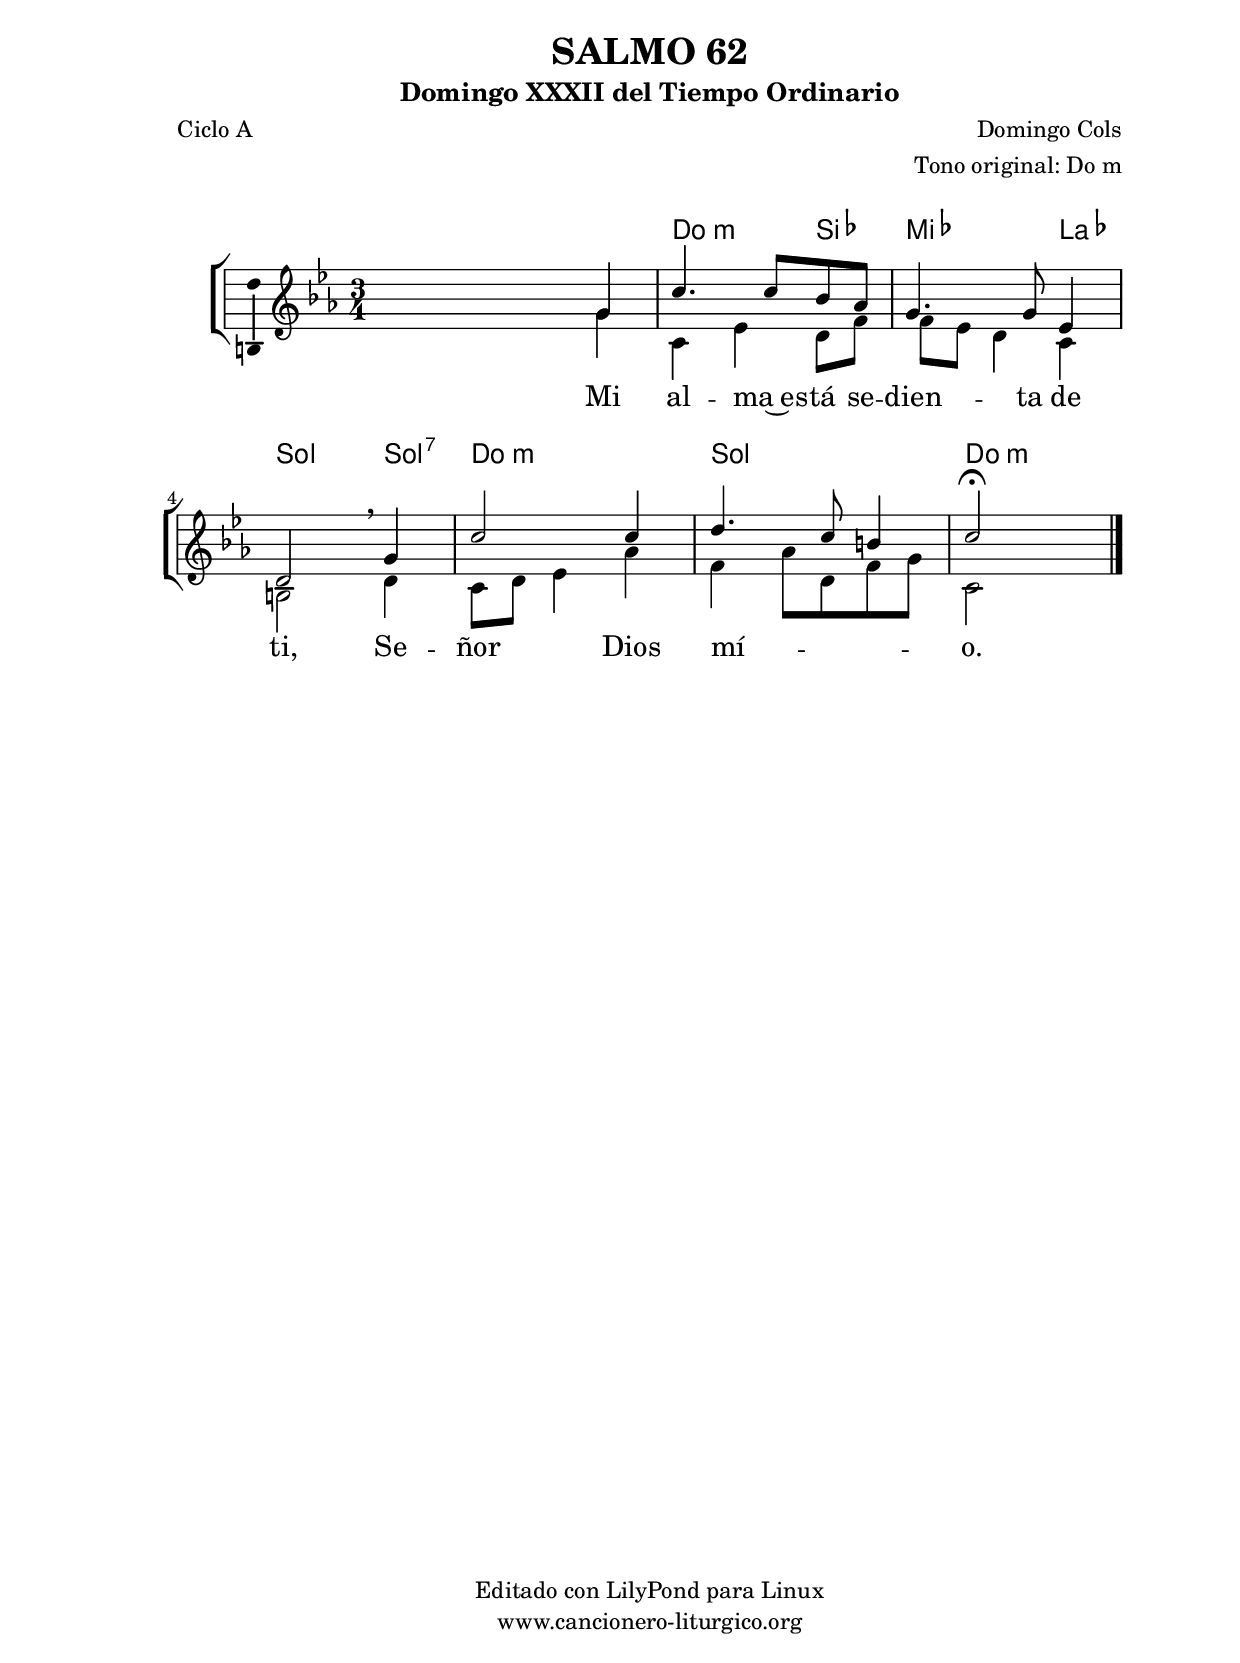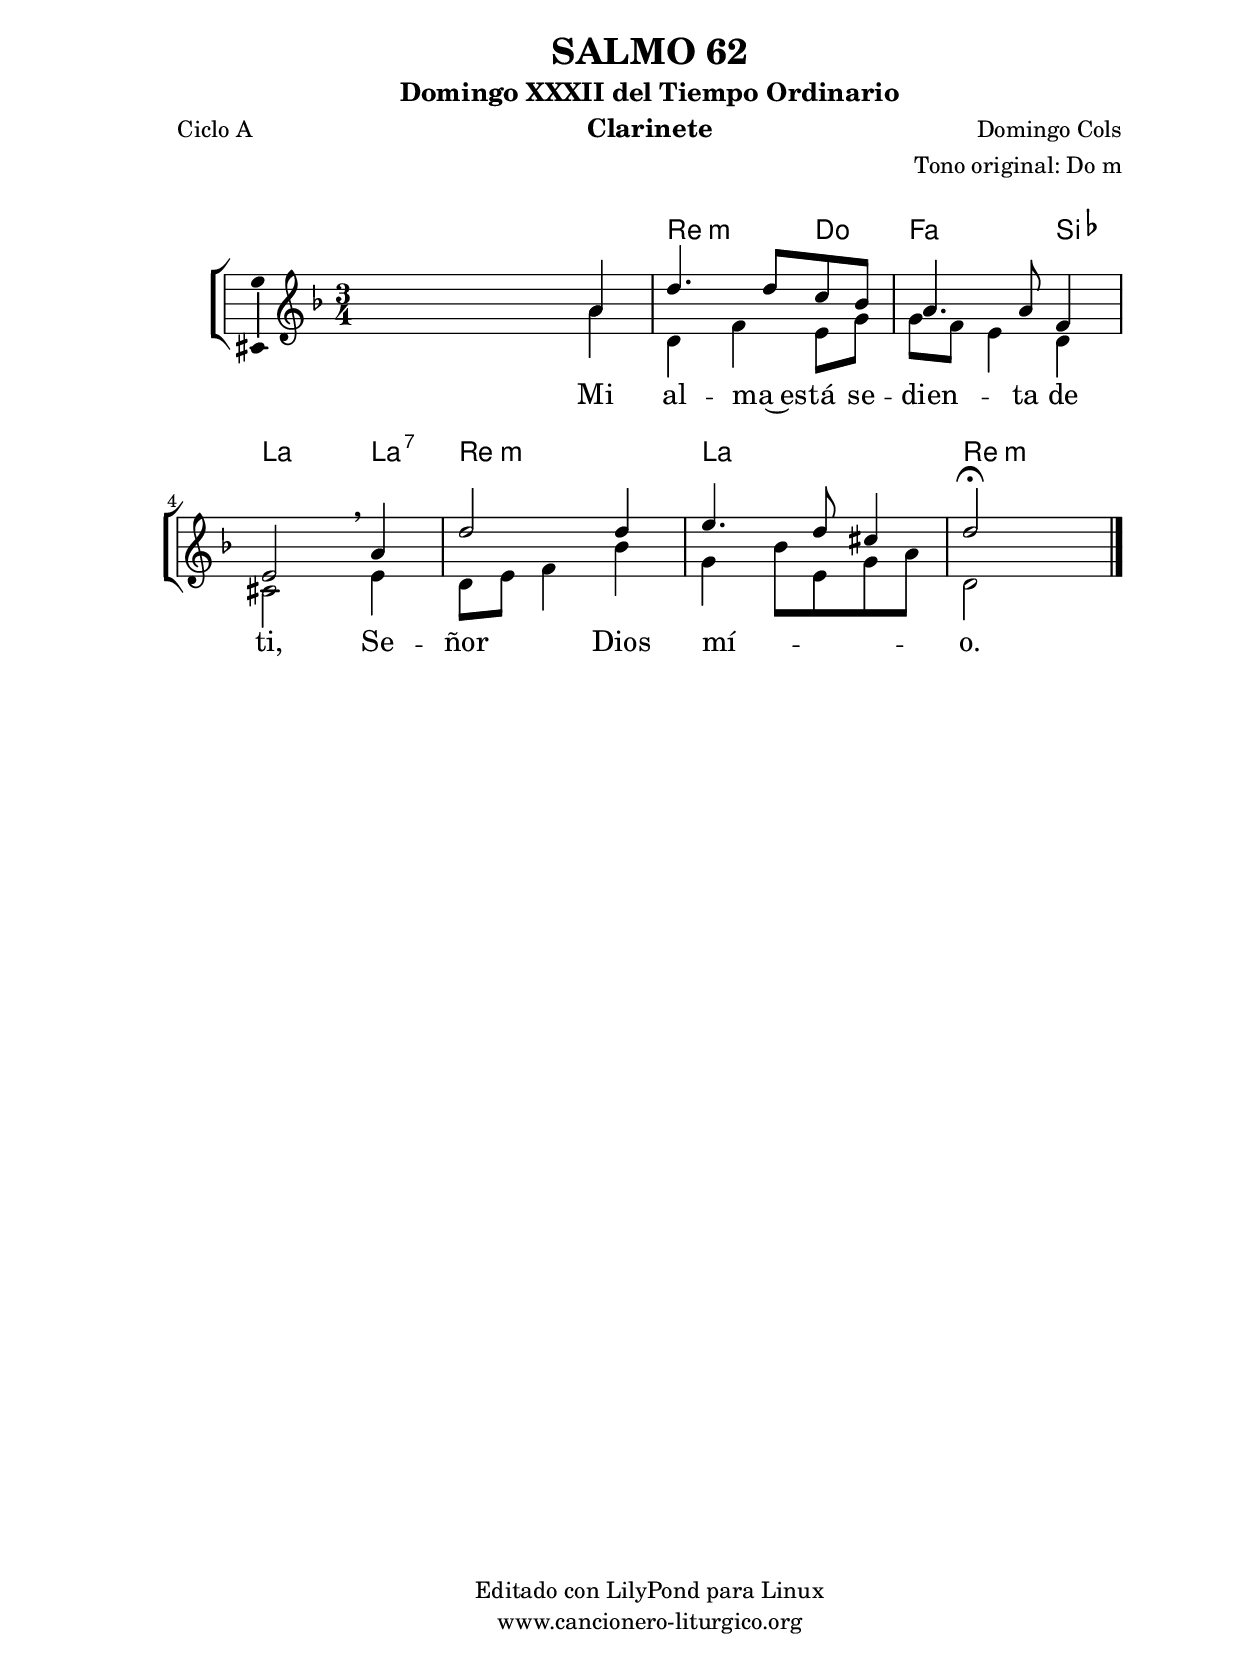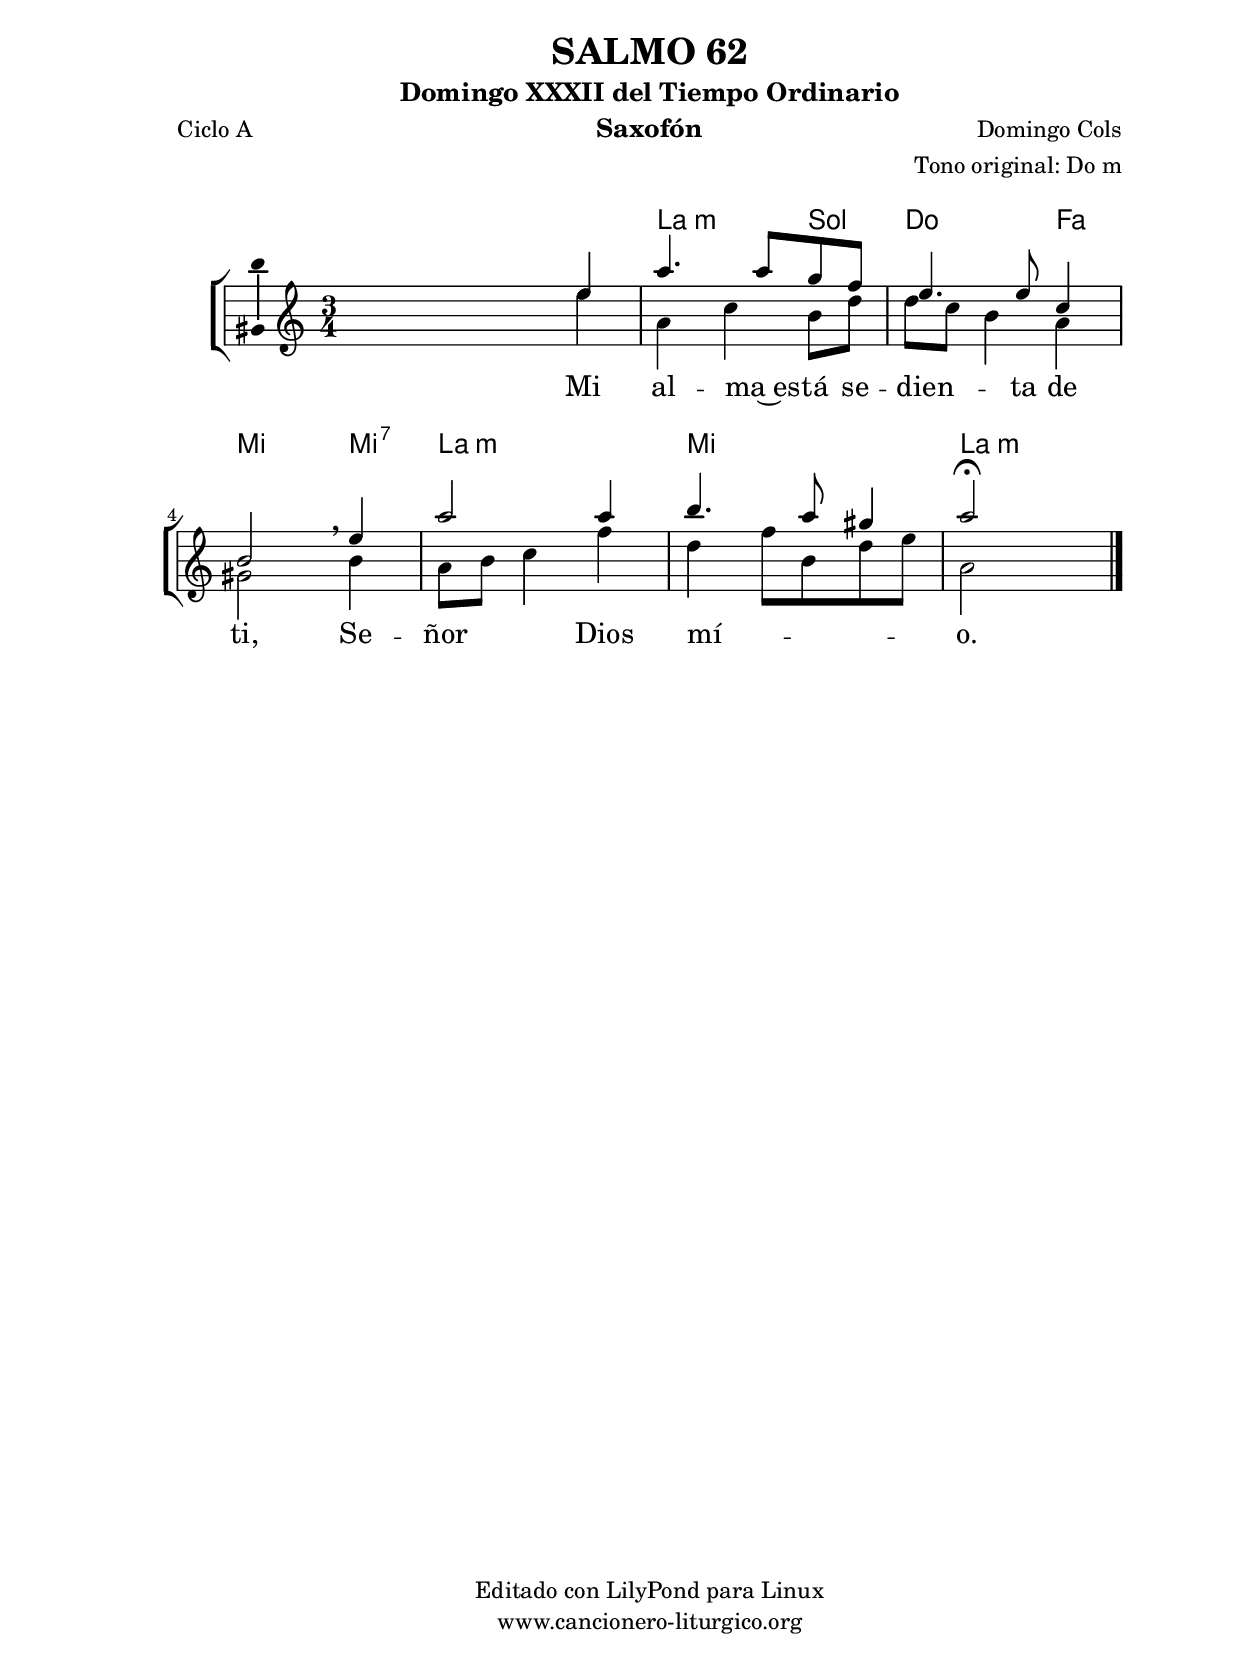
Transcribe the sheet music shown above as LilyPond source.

%
%para convertir .midi en .wav:
%timidity filename.midi -Ow -o finename.wav
%
%
%Para convertir de .wav a .mp3:
%lame -h -m j filename.wav
%
%
%para escuchar el midi:
%timidity nombrefichero.midi
%


%versión de lilypond para la que se ha escrito esta partitura:
\version "2.16.0"

	%Tamaño papel
	#(set-default-paper-size "a4")
	%Tamaño partitura
	#(set-global-staff-size 20)
	%No responde al pulsar sobre una nota
	#(ly:set-option 'point-and-click #f)

%parámetros del encabezamiento:
\header {
	title = "SALMO 62"
	subtitle = "Domingo XXXII del Tiempo Ordinario"
	composer = "Domingo Cols"
	poet = "Ciclo A"
	meter = ""
	arranger = "Tono original: Do m"
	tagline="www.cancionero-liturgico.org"
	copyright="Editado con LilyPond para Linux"
	}

%parámetros asociados al papel:
\paper  {
	oddHeaderMarkup = \markup {\fill-line { \on-the-fly #not-first-page \fromproperty #'header:title \on-the-fly #not-first-page \fromproperty #'header:composer }}
	evenHeaderMarkup = \markup {\fill-line { \fromproperty #'header:composer \fromproperty #'header:title }}
	#(set-paper-size "a4")
	print-page-number = ##f
	first-page-number = 1
	print-first-page-number = ##f
%	head-separation = 3.0 \cm
	top-margin = 2.0 \cm
	bottom-margin = 0.5\cm
%%%	bottom-margin = -1.0\cm
	left-margin = 3.0 \cm
	line-width = 16.0 \cm 
	indent = 8\mm
	interscoreline = 2.\mm
	between-system-space = 15\mm
%	para que las partituras no llenen la hoja:
	ragged-bottom = ##t
%	idem para la última hoja:
	ragged-last-bottom = ##f
%	para que las partituras llenen el ancho del papel:
	ragged-last = ##f
	after-title-space = 2.5 \cm
%page-count=1
system-count=2

	%Flexible Vertical Spacing
%	markup-markup-spacing =
%	#'((basic-distance . 15) (minimum-distance . 15) (padding . 3))
	markup-system-spacing =
	#'((basic-distance . 15) (minimum-distance . 15) (padding . 3))
	system-system-spacing =
	#'((basic-distance . 15) (minimum-distance . 15) (padding . 3))
	score-system-spacing =
	#'((basic-distance . 15) (minimum-distance . 15) (padding . 5))
%	top-system-spacing = % header
%	#'((basic-distance . 8) (minimum-distance . 0) (padding . 3))
%	top-markup-spacing =
%	#'((basic-distance . 20) (minimum-distance . 20) (padding . 3))
	last-bottom-spacing = % footer
	#'((basic-distance . 5) (minimum-distance . 5) (padding . 3))
%	score-markup-spacing =
%	#'((basic-distance . 16) (minimum-distance . 13) (padding . 3))

	}


%parámetros que afectan a toda la partitura:
global =  {
	%clave de sol (G):
	\clef G
	%armadura:
%	\transpose d c
	\key c \minor
	\tempo 4=80
	\set Score.tempoHideNote = ##t
	}


acordes = {
	\italianChords
	\chordmode {
%	\transpose d c
{

s2.
c2:m bes4 ees2 aes4 g2 g4:7 c2.:m g c:m

	}
	}
}

melodia = 
%\transpose d c
	\relative c''{
	\time 3/4

<<
\new Voice = "arriba"
{
\voiceOne
s2 g4
c4. c8 bes aes
g4. g8 ees4
d2 \breathe g4
c2 c4
d4. c8 b4
c2 \fermata s4
}

\new Voice = "abajo"
{
\voiceTwo
s2 g4
c,4 ees d8 f
f8 ees d4 c
b2 d4
c8 d ees4 aes
f4 aes8 d, f g
c,2 s4
}
>>

	\bar "|."
	}


texto = \lyricmode {
Mi al -- ma~es -- tá se -- dien -- ta de ti,
Se -- ñor Dios mí -- _ _ o.
%%%%Mi al -- ma~es -- tá se -- dien -- _ ta de ti,
%%%%Se -- ñor __ _ _ Dios mí -- _ _ _ _ o.
	}


acordesStaff = \context ChordNames = acordesStaff <<
	\set chordChanges = ##t
	\acordes
	>>


vozStaff = \context Staff = vozStaff
\with {\consists "Ambitus_engraver"}
<<
%	\set Staff.instrumentName = ""
%	\set Staff.shortInstrumentName = ""
%	\set Staff.midiInstrument = #"clarinet"
%	\set Staff.midiInstrument = #"cello"
%	\set Staff.midiInstrument = #"flute"
	\set Staff.midiInstrument = #"electric guitar (jazz)"
%	\set Staff.midiInstrument = #"english horn"
%	\set Staff.midiInstrument = #"violin"
%	\set Staff.midiInstrument = #"glockenspiel"
	\set Staff.midiMinimumVolume = #0.7
	\set Staff.midiMaximumVolume = #0.9
	\global
	\melodia
	>>

textoStaff = \context Lyrics = textoStaff <<
	\lyricsto arriba \texto
%%%	\lyricsto abajo \texto
	>>

\book {
	\score {
		\context ChoirStaff {
			\override StaffGroup.SystemStartBracket #'collapse-height = #1
			\override Score.SystemStartBar #'collapse-height = #1
			<<
			\acordesStaff
			\vozStaff
			\textoStaff
			>>
			}
		\layout {
	    		\context {
				\Lyrics
				\override LyricText #'font-size = #2
				}
	   		 \context {
				\Score
				%fontSize = #3
				\override StaffSymbol #'staff-space = #(magstep +3)
				%\override Beam #'thickness = #0.55
				%\override SpacingSpanner #'spacing-increment = #1.0
				%\override Slur #'height-limit = #1.5
				}
			}
		}
	\score {
		\unfoldRepeats
		\context ChoirStaff {
			<<
			\acordesStaff
			\vozStaff
			>>
			}
		\midi {
	  		\context {
	  			\Score
				tempoWholesPerMinute = #(ly:make-moment 70 4)
				}
			}
		}
	}

%Partitura para clarinete
#(define output-suffix "C")
\book {
	\header{
		instrument = "Clarinete"
		}
	\score {
		\context ChoirStaff {
			\override StaffGroup.SystemStartBracket #'collapse-height = #1
			\override Score.SystemStartBar #'collapse-height = #1
\transpose c d
			<<
			\acordesStaff
			\vozStaff
			\textoStaff
			>>
			}
		\layout {
	    		\context {
				\Lyrics
				\override LyricText #'font-size = #2
				}
	   		 \context {
				\Score
				%fontSize = #3
				\override StaffSymbol #'staff-space = #(magstep +3)
				%\override Beam #'thickness = #0.55
				%\override SpacingSpanner #'spacing-increment = #1.0
				%\override Slur #'height-limit = #1.5
				}
			}
		}
	}

%Partitura para saxofón
#(define output-suffix "S")
\book {
	\header{
		instrument = "Saxofón"
		}
	\score {
		\context ChoirStaff {
			\override StaffGroup.SystemStartBracket #'collapse-height = #1
			\override Score.SystemStartBar #'collapse-height = #1
\transpose c a
			<<
			\acordesStaff
			\vozStaff
			\textoStaff
			>>
			}
		\layout {
	    		\context {
				\Lyrics
				\override LyricText #'font-size = #2
				}
	   		 \context {
				\Score
				%fontSize = #3
				\override StaffSymbol #'staff-space = #(magstep +3)
				%\override Beam #'thickness = #0.55
				%\override SpacingSpanner #'spacing-increment = #1.0
				%\override Slur #'height-limit = #1.5
				}
			}
		}
	}

